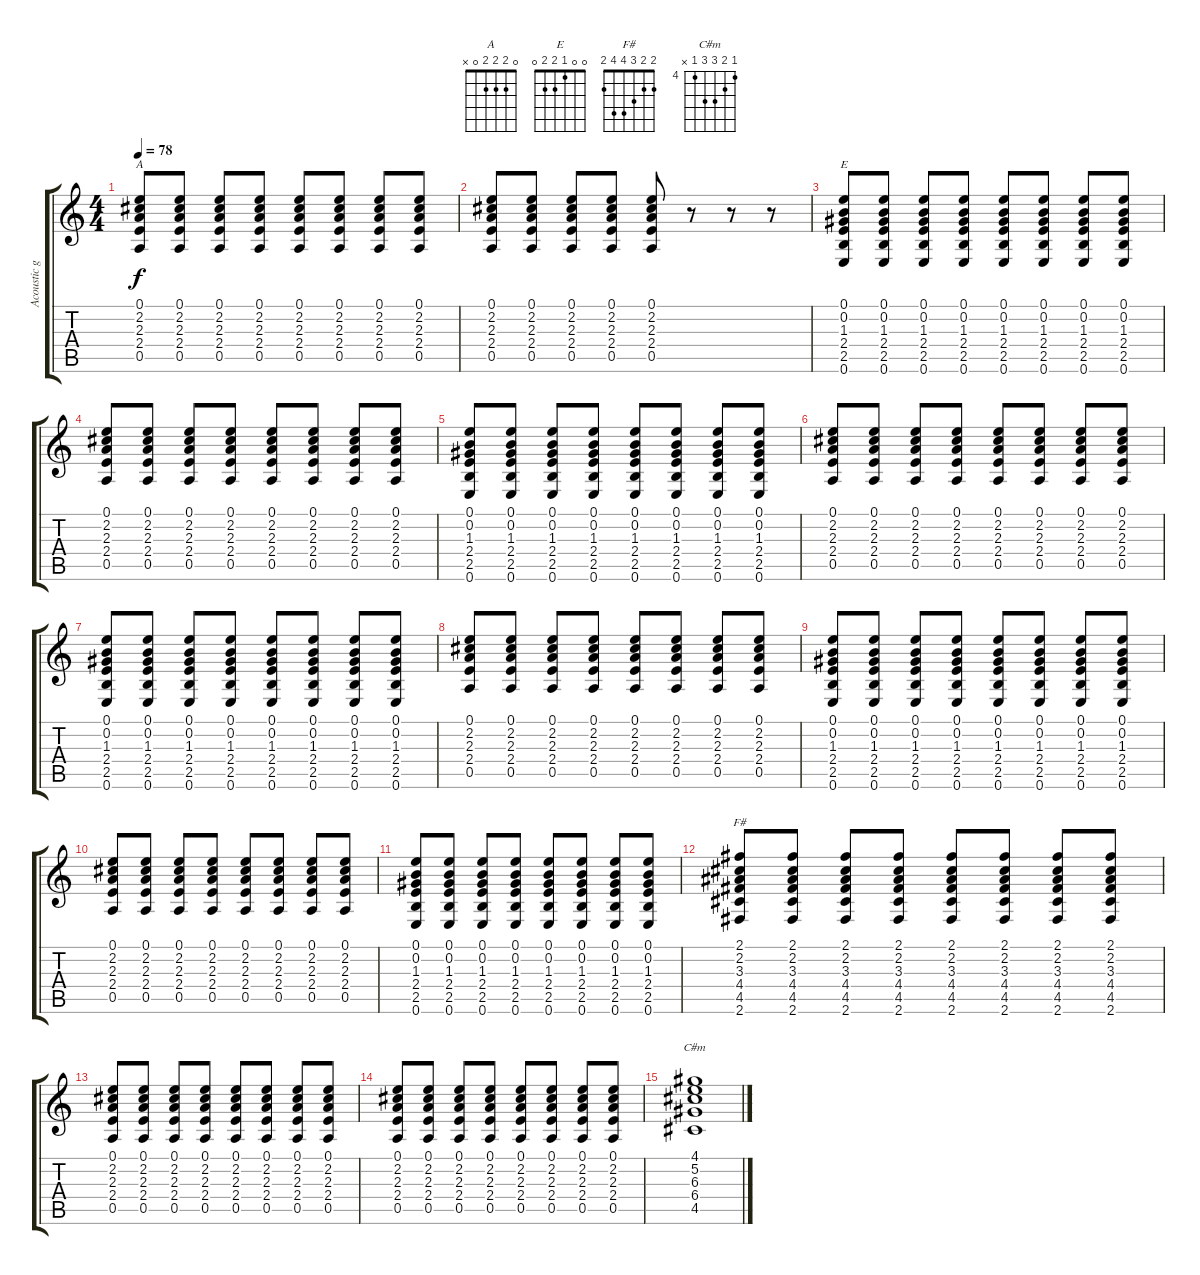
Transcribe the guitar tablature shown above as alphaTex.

\track ("Acoustic guitar" "Acoustic g") {instrument acousticguitarsteel}
\staff {score tabs}
\tuning (E4 B3 G3 D3 A2 E2) {hide}
\chord ("A" 0 2 2 2 0 x)
\chord ("E" 0 0 1 2 2 0)
\chord ("F#" 2 2 3 4 4 2)
\chord ("C#m" 4 5 6 6 4 x) {firstfret 4}
\ts (4 4)
\tempo 78
\clef g2
\ks c
(0.1 2.2 2.3 2.4 0.5).8{ch "A" dy f} (0.1 2.2 2.3 2.4 0.5).8 (0.1 2.2 2.3 2.4 0.5).8 (0.1 2.2 2.3 2.4 0.5).8 (0.1 2.2 2.3 2.4 0.5).8 (0.1 2.2 2.3 2.4 0.5).8 (0.1 2.2 2.3 2.4 0.5).8 (0.1 2.2 2.3 2.4 0.5).8 |
(0.1 2.2 2.3 2.4 0.5).8 (0.1 2.2 2.3 2.4 0.5).8 (0.1 2.2 2.3 2.4 0.5).8 (0.1 2.2 2.3 2.4 0.5).8 (0.1 2.2 2.3 2.4 0.5).8 r.8 r.8 r.8 |
(0.1 0.2 1.3 2.4 2.5 0.6).8{ch "E" volume 8} (0.1 0.2 1.3 2.4 2.5 0.6).8 (0.1 0.2 1.3 2.4 2.5 0.6).8 (0.1 0.2 1.3 2.4 2.5 0.6).8 (0.1 0.2 1.3 2.4 2.5 0.6).8 (0.1 0.2 1.3 2.4 2.5 0.6).8 (0.1 0.2 1.3 2.4 2.5 0.6).8 (0.1 0.2 1.3 2.4 2.5 0.6).8 |
(0.1 2.2 2.3 2.4 0.5).8 (0.1 2.2 2.3 2.4 0.5).8 (0.1 2.2 2.3 2.4 0.5).8 (0.1 2.2 2.3 2.4 0.5).8 (0.1 2.2 2.3 2.4 0.5).8 (0.1 2.2 2.3 2.4 0.5).8 (0.1 2.2 2.3 2.4 0.5).8 (0.1 2.2 2.3 2.4 0.5).8 |
(0.1 0.2 1.3 2.4 2.5 0.6).8 (0.1 0.2 1.3 2.4 2.5 0.6).8 (0.1 0.2 1.3 2.4 2.5 0.6).8 (0.1 0.2 1.3 2.4 2.5 0.6).8 (0.1 0.2 1.3 2.4 2.5 0.6).8 (0.1 0.2 1.3 2.4 2.5 0.6).8 (0.1 0.2 1.3 2.4 2.5 0.6).8 (0.1 0.2 1.3 2.4 2.5 0.6).8 |
(0.1 2.2 2.3 2.4 0.5).8 (0.1 2.2 2.3 2.4 0.5).8 (0.1 2.2 2.3 2.4 0.5).8 (0.1 2.2 2.3 2.4 0.5).8 (0.1 2.2 2.3 2.4 0.5).8 (0.1 2.2 2.3 2.4 0.5).8 (0.1 2.2 2.3 2.4 0.5).8 (0.1 2.2 2.3 2.4 0.5).8 |
(0.1 0.2 1.3 2.4 2.5 0.6).8 (0.1 0.2 1.3 2.4 2.5 0.6).8 (0.1 0.2 1.3 2.4 2.5 0.6).8 (0.1 0.2 1.3 2.4 2.5 0.6).8 (0.1 0.2 1.3 2.4 2.5 0.6).8 (0.1 0.2 1.3 2.4 2.5 0.6).8 (0.1 0.2 1.3 2.4 2.5 0.6).8 (0.1 0.2 1.3 2.4 2.5 0.6).8 |
(0.1 2.2 2.3 2.4 0.5).8 (0.1 2.2 2.3 2.4 0.5).8 (0.1 2.2 2.3 2.4 0.5).8 (0.1 2.2 2.3 2.4 0.5).8 (0.1 2.2 2.3 2.4 0.5).8 (0.1 2.2 2.3 2.4 0.5).8 (0.1 2.2 2.3 2.4 0.5).8 (0.1 2.2 2.3 2.4 0.5).8 |
(0.1 0.2 1.3 2.4 2.5 0.6).8 (0.1 0.2 1.3 2.4 2.5 0.6).8 (0.1 0.2 1.3 2.4 2.5 0.6).8 (0.1 0.2 1.3 2.4 2.5 0.6).8 (0.1 0.2 1.3 2.4 2.5 0.6).8 (0.1 0.2 1.3 2.4 2.5 0.6).8 (0.1 0.2 1.3 2.4 2.5 0.6).8 (0.1 0.2 1.3 2.4 2.5 0.6).8 |
(0.1 2.2 2.3 2.4 0.5).8 (0.1 2.2 2.3 2.4 0.5).8 (0.1 2.2 2.3 2.4 0.5).8 (0.1 2.2 2.3 2.4 0.5).8 (0.1 2.2 2.3 2.4 0.5).8 (0.1 2.2 2.3 2.4 0.5).8 (0.1 2.2 2.3 2.4 0.5).8 (0.1 2.2 2.3 2.4 0.5).8 |
(0.1 0.2 1.3 2.4 2.5 0.6).8 (0.1 0.2 1.3 2.4 2.5 0.6).8 (0.1 0.2 1.3 2.4 2.5 0.6).8 (0.1 0.2 1.3 2.4 2.5 0.6).8 (0.1 0.2 1.3 2.4 2.5 0.6).8 (0.1 0.2 1.3 2.4 2.5 0.6).8 (0.1 0.2 1.3 2.4 2.5 0.6).8 (0.1 0.2 1.3 2.4 2.5 0.6).8 |
(2.1 2.2 3.3 4.4 4.5 2.6).8{ch "F#"} (2.1 2.2 3.3 4.4 4.5 2.6).8 (2.1 2.2 3.3 4.4 4.5 2.6).8 (2.1 2.2 3.3 4.4 4.5 2.6).8 (2.1 2.2 3.3 4.4 4.5 2.6).8 (2.1 2.2 3.3 4.4 4.5 2.6).8 (2.1 2.2 3.3 4.4 4.5 2.6).8 (2.1 2.2 3.3 4.4 4.5 2.6).8 |
(0.1 2.2 2.3 2.4 0.5).8 (0.1 2.2 2.3 2.4 0.5).8 (0.1 2.2 2.3 2.4 0.5).8 (0.1 2.2 2.3 2.4 0.5).8 (0.1 2.2 2.3 2.4 0.5).8 (0.1 2.2 2.3 2.4 0.5).8 (0.1 2.2 2.3 2.4 0.5).8 (0.1 2.2 2.3 2.4 0.5).8 |
(0.1 2.2 2.3 2.4 0.5).8 (0.1 2.2 2.3 2.4 0.5).8 (0.1 2.2 2.3 2.4 0.5).8 (0.1 2.2 2.3 2.4 0.5).8 (0.1 2.2 2.3 2.4 0.5).8 (0.1 2.2 2.3 2.4 0.5).8 (0.1 2.2 2.3 2.4 0.5).8 (0.1 2.2 2.3 2.4 0.5).8 |
(4.1 5.2 6.3 6.4 4.5).1{ch "C#m"}
